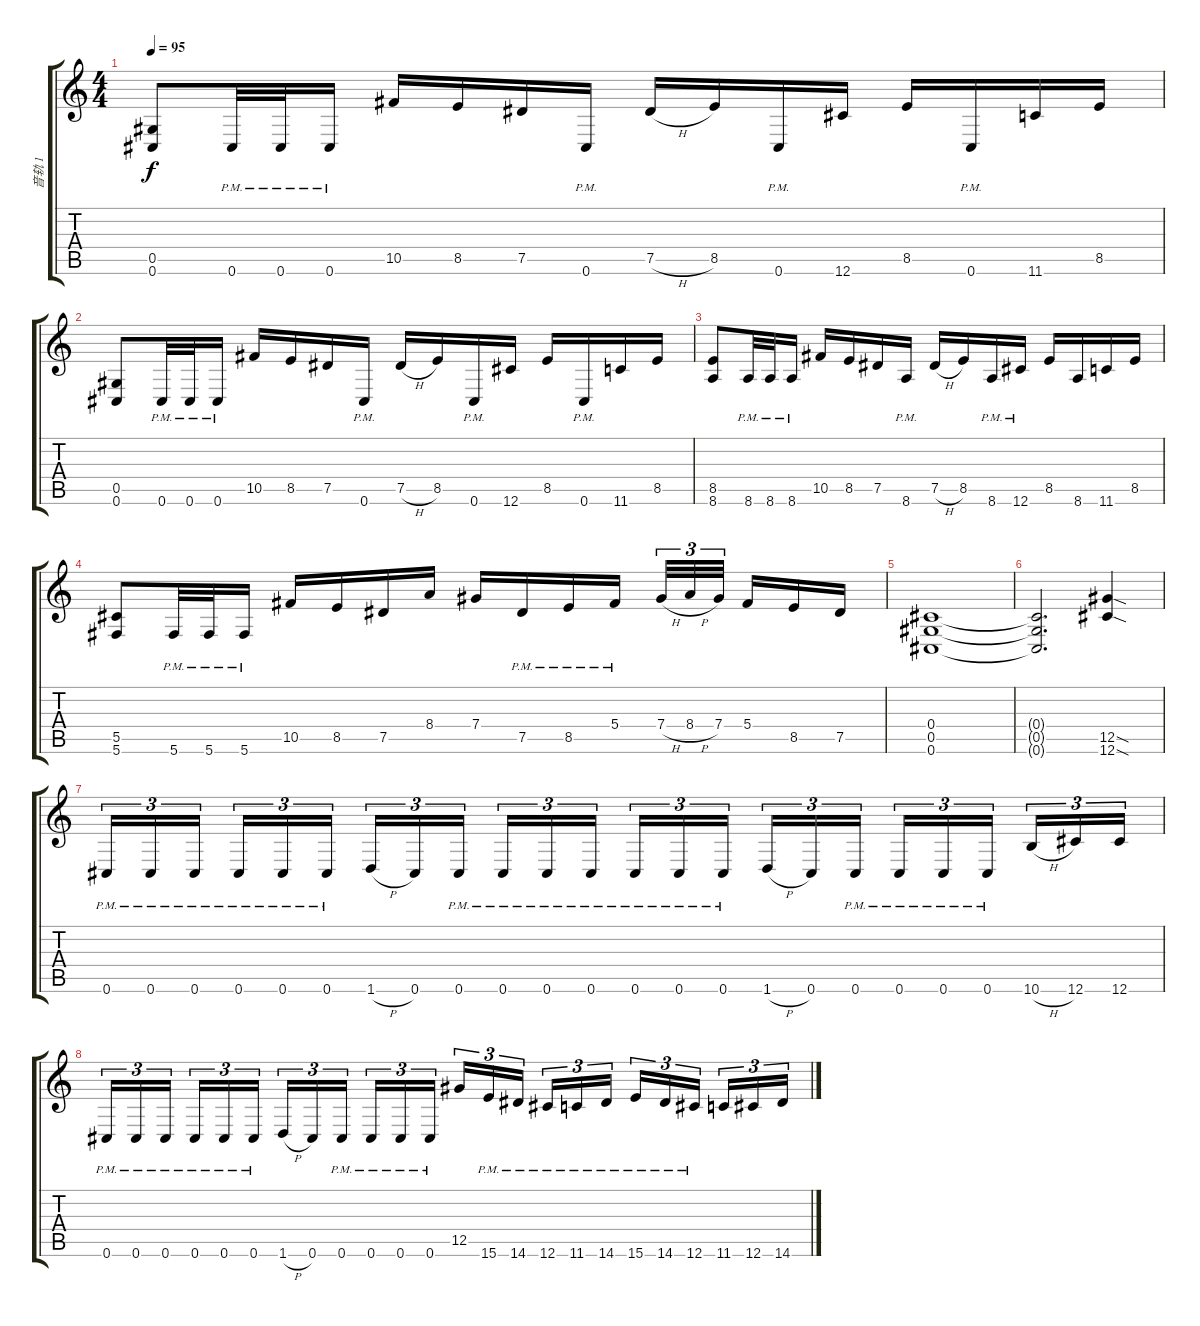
\track ("音轨 1" "音轨 1") {instrument distortionguitar}
\staff {score tabs}
\tuning (Eb4 Bb3 Gb3 Db3 Ab2 Db2) {hide}
\ts (4 4)
\tempo 95
\clef g2
\ks c
(0.5 0.6).8{dy f} 0.6{pm}.32 0.6{pm}.32 0.6{pm}.16 10.5.16 8.5.16 7.5.16 0.6{pm}.16 7.5{h}.16 8.5.16 0.6{pm}.16 12.6.16 8.5.16 0.6{pm}.16 11.6.16 8.5.16 |
(0.5 0.6).8 0.6{pm}.32 0.6{pm}.32 0.6{pm}.16 10.5.16 8.5.16 7.5.16 0.6{pm}.16 7.5{h}.16 8.5.16 0.6{pm}.16 12.6.16 8.5.16 0.6{pm}.16 11.6.16 8.5.16 |
(8.5 8.6).8 8.6{pm}.32 8.6{pm}.32 8.6{pm}.16 10.5.16 8.5.16 7.5.16 8.6{pm}.16 7.5{h}.16 8.5.16 8.6{pm}.16 12.6{pm}.16 8.5.16 8.6.16 11.6.16 8.5.16 |
(5.5 5.6).8 5.6{pm}.32 5.6{pm}.32 5.6{pm}.16 10.5.16 8.5.16 7.5.16 8.4.16 7.4.16 7.5{pm}.16 8.5{pm}.16 5.4{pm}.16 7.4{h}.32{tu (3 2)} 8.4{h}.32{tu (3 2)} 7.4.32{tu (3 2) beam splitsecondary} 5.4.16 8.5.16 7.5.16 |
(0.4 0.5 0.6).1 |
(0.4{t} 0.5{t} 0.6{t}).2{d} (12.5{sod} 12.6{sod}).4 |
0.6{pm}.16{tu (3 2)} 0.6{pm}.16{tu (3 2)} 0.6{pm}.16{tu (3 2) beam splitsecondary} 0.6{pm}.16{tu (3 2)} 0.6{pm}.16{tu (3 2)} 0.6{pm}.16{tu (3 2)} 1.6{h}.16{tu (3 2)} 0.6.16{tu (3 2)} 0.6{pm}.16{tu (3 2) beam splitsecondary} 0.6{pm}.16{tu (3 2)} 0.6{pm}.16{tu (3 2)} 0.6{pm}.16{tu (3 2)} 0.6{pm}.16{tu (3 2)} 0.6{pm}.16{tu (3 2)} 0.6{pm}.16{tu (3 2) beam splitsecondary} 1.6{h}.16{tu (3 2)} 0.6.16{tu (3 2)} 0.6{pm}.16{tu (3 2)} 0.6{pm}.16{tu (3 2)} 0.6{pm}.16{tu (3 2)} 0.6{pm}.16{tu (3 2) beam splitsecondary} 10.6{h}.16{tu (3 2)} 12.6.16{tu (3 2)} 12.6.16{tu (3 2)} |
0.6{pm}.16{tu (3 2)} 0.6{pm}.16{tu (3 2)} 0.6{pm}.16{tu (3 2) beam splitsecondary} 0.6{pm}.16{tu (3 2)} 0.6{pm}.16{tu (3 2)} 0.6{pm}.16{tu (3 2)} 1.6{h}.16{tu (3 2)} 0.6.16{tu (3 2)} 0.6{pm}.16{tu (3 2) beam splitsecondary} 0.6{pm}.16{tu (3 2)} 0.6{pm}.16{tu (3 2)} 0.6{pm}.16{tu (3 2)} 12.5.16{tu (3 2)} 15.6{pm}.16{tu (3 2)} 14.6{pm}.16{tu (3 2) beam splitsecondary} 12.6{pm}.16{tu (3 2)} 11.6{pm}.16{tu (3 2)} 14.6{pm}.16{tu (3 2)} 15.6{pm}.16{tu (3 2)} 14.6{pm}.16{tu (3 2)} 12.6{pm}.16{tu (3 2) beam splitsecondary} 11.6.16{tu (3 2)} 12.6.16{tu (3 2)} 14.6.16{tu (3 2)}
